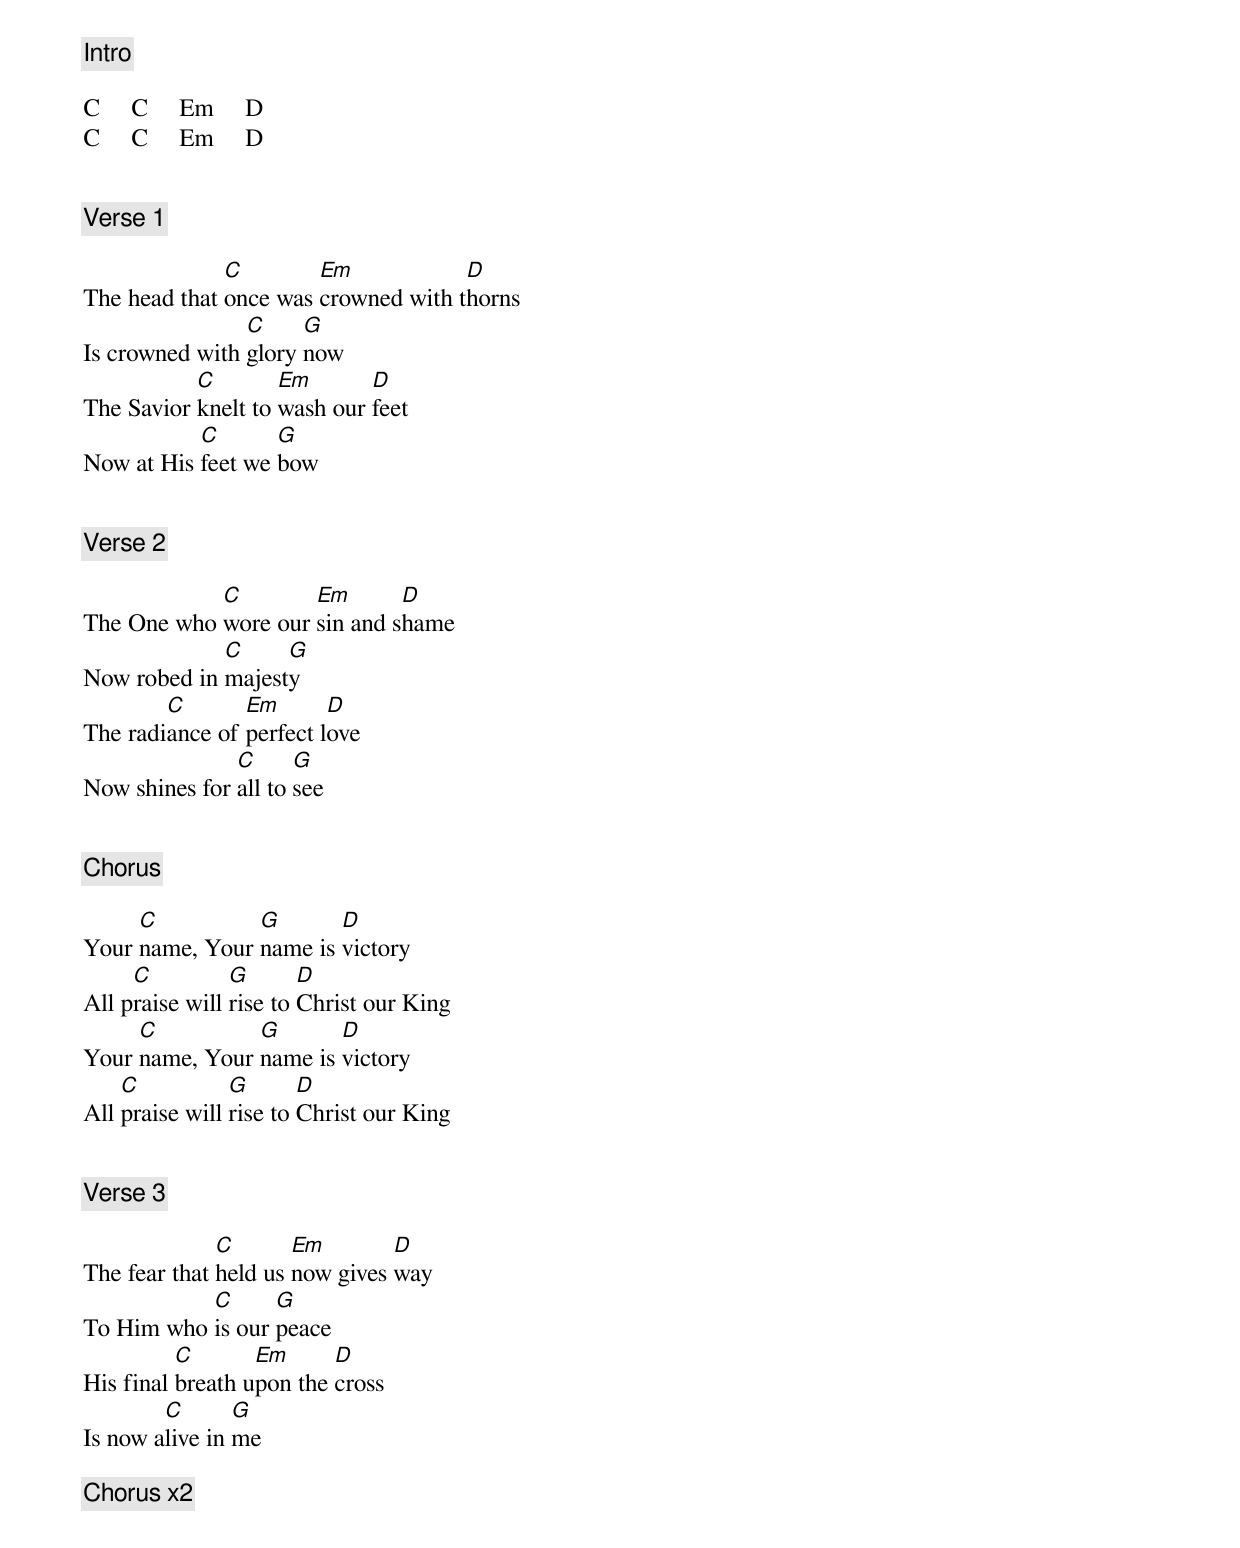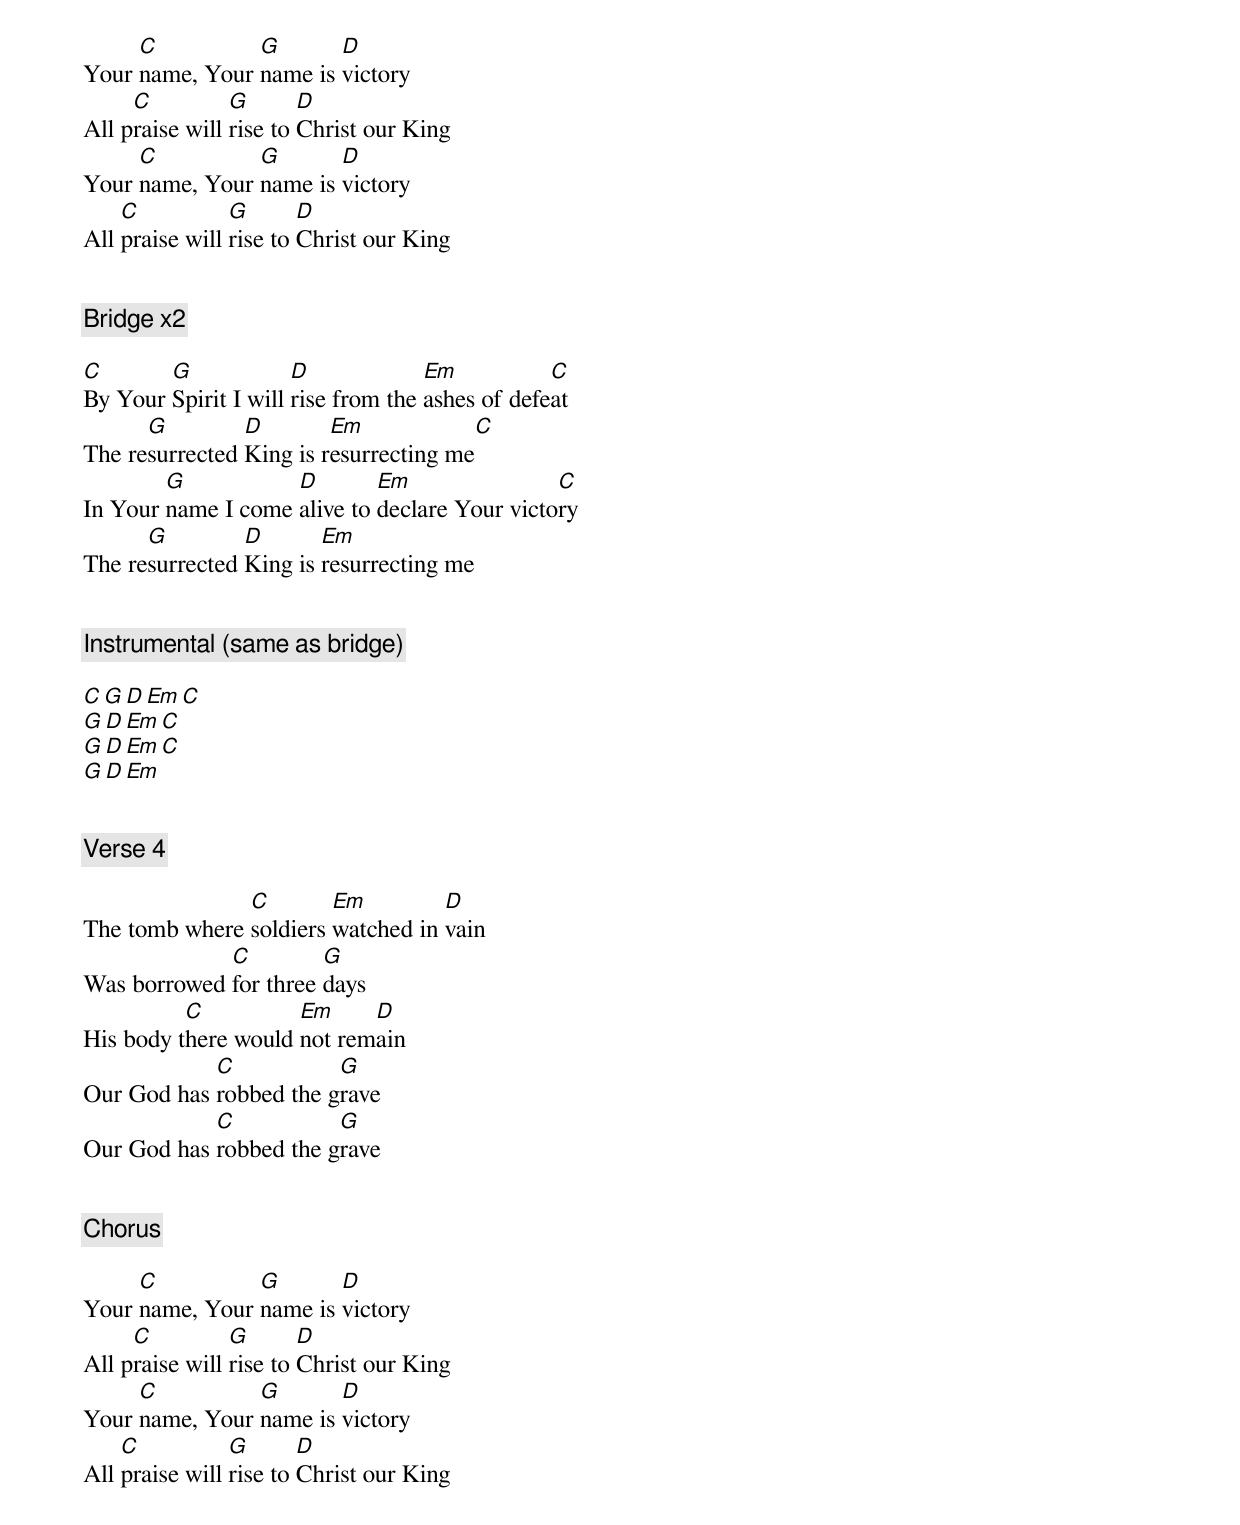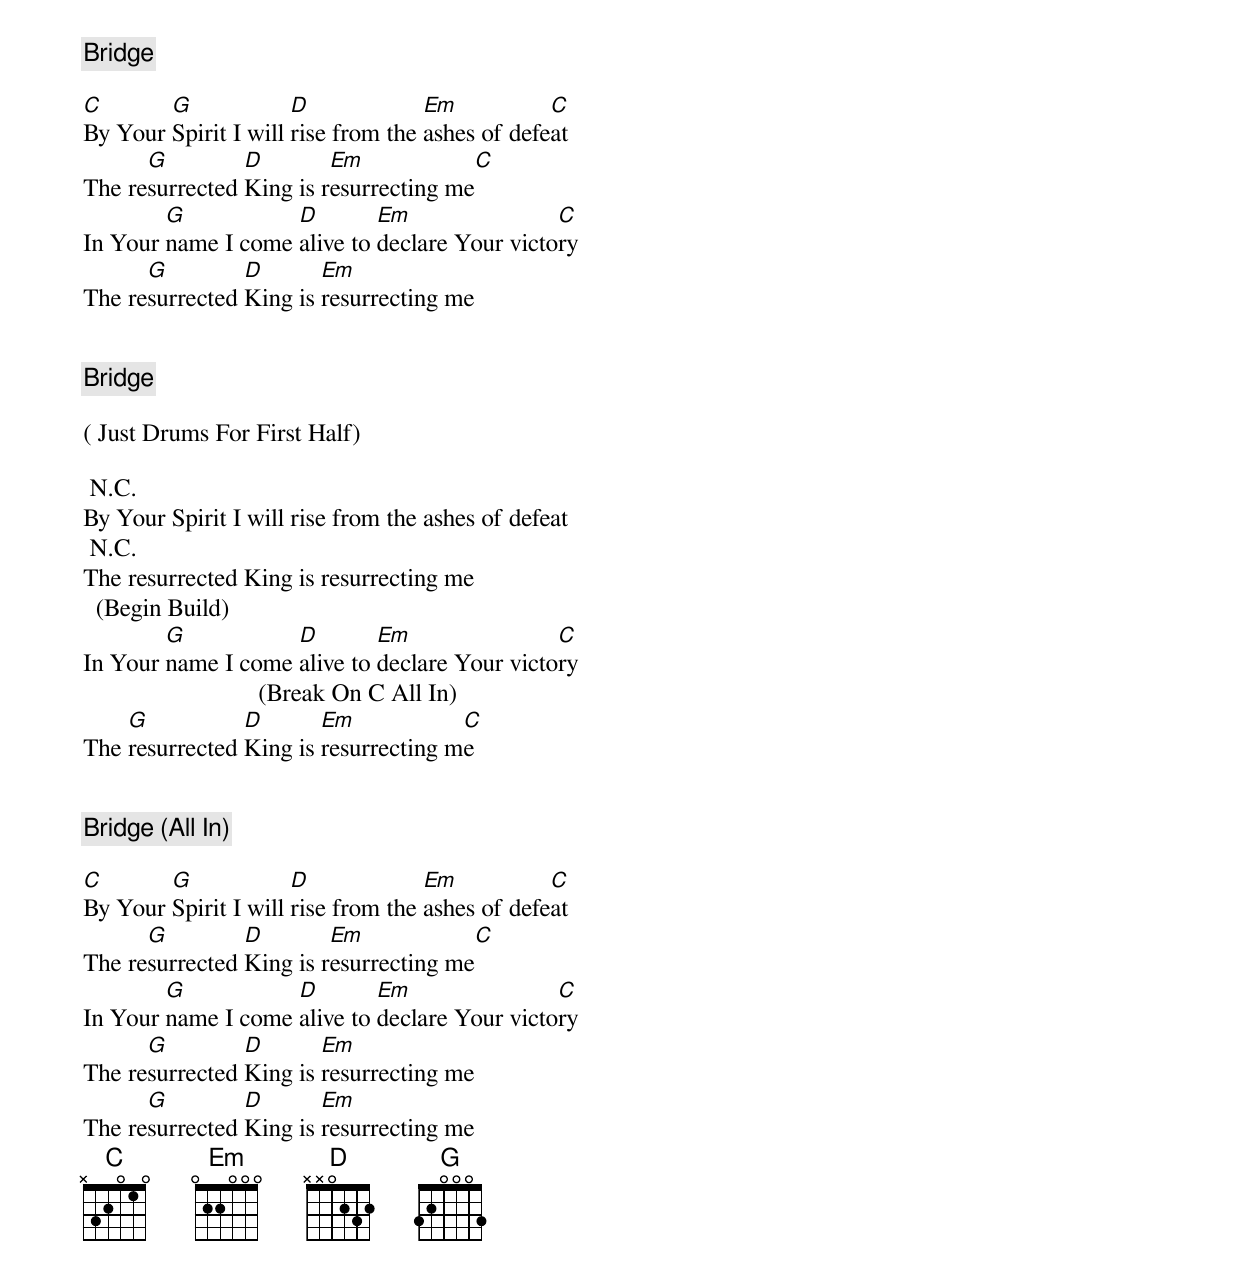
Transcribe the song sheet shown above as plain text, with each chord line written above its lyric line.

[Intro]

C     C     Em     D
C     C     Em     D


[Verse 1]

              C        Em            D
The head that once was crowned with thorns
                C     G
Is crowned with glory now
           C        Em       D
The Savior knelt to wash our feet
           C       G
Now at His feet we bow


[Verse 2]

            C        Em       D
The One who wore our sin and shame
             C     G
Now robed in majesty
        C       Em       D
The radiance of perfect love
               C      G
Now shines for all to see


[Chorus]

     C          G       D
Your name, Your name is victory
     C          G       D
All praise will rise to Christ our King
     C          G       D
Your name, Your name is victory
    C           G       D
All praise will rise to Christ our King


[Verse 3]

              C       Em        D
The fear that held us now gives way
           C      G
To Him who is our peace
          C       Em      D
His final breath upon the cross
        C       G
Is now alive in me

[Chorus] x2

     C          G       D
Your name, Your name is victory
     C          G       D
All praise will rise to Christ our King
     C          G       D
Your name, Your name is victory
    C           G       D
All praise will rise to Christ our King


[Bridge] x2

C       G             D             Em           C
By Your Spirit I will rise from the ashes of defeat
      G         D        Em               C
The resurrected King is resurrecting me
        G           D        Em                C
In Your name I come alive to declare Your victory
      G         D       Em
The resurrected King is resurrecting me


[Instrumental] (same as bridge)

C G D Em C
G D Em C
G D Em C
G D Em


[Verse 4]

               C        Em         D
The tomb where soldiers watched in vain
             C         G
Was borrowed for three days
          C          Em     D
His body there would not remain
            C           G
Our God has robbed the grave
            C           G
Our God has robbed the grave


[Chorus]

     C          G       D
Your name, Your name is victory
     C          G       D
All praise will rise to Christ our King
     C          G       D
Your name, Your name is victory
    C           G       D
All praise will rise to Christ our King


[Bridge]

C       G             D             Em           C
By Your Spirit I will rise from the ashes of defeat
      G         D        Em               C
The resurrected King is resurrecting me
        G           D        Em                C
In Your name I come alive to declare Your victory
      G         D       Em
The resurrected King is resurrecting me


[Bridge]

( Just Drums For First Half)

 N.C.
By Your Spirit I will rise from the ashes of defeat
 N.C.
The resurrected King is resurrecting me
  (Begin Build)
        G           D        Em                C
In Your name I come alive to declare Your victory
                            (Break On C All In)
    G           D       Em            C
The resurrected King is resurrecting me


[Bridge] (All In)

C       G             D             Em           C
By Your Spirit I will rise from the ashes of defeat
      G         D        Em               C
The resurrected King is resurrecting me
        G           D        Em                C
In Your name I come alive to declare Your victory
      G         D       Em
The resurrected King is resurrecting me
      G         D       Em
The resurrected King is resurrecting me
